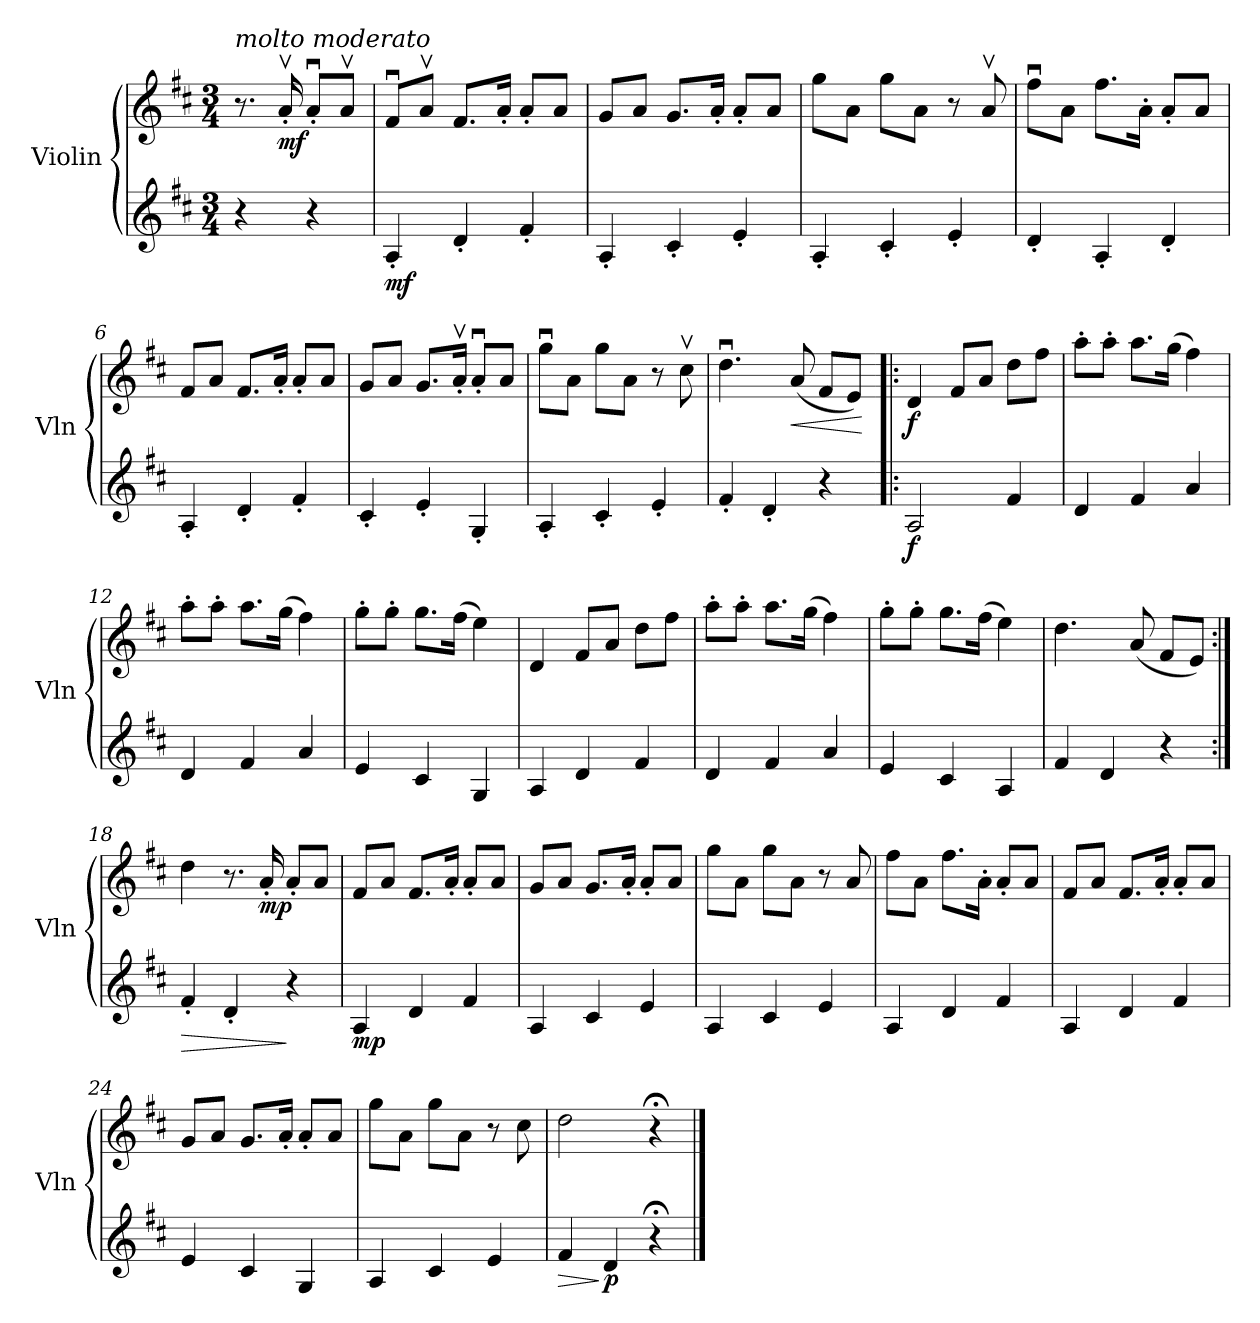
**kern	**dynam	**kern	**dynam
*part2	*part2	*part1	*part1
*staff2	*staff2	*staff1	*staff1
*I"Violin	*	*I"Violin	*
*I'Vln	*	*I'Vln	*
*clefG2	*	*clefG2	*
*k[f#c#]	*	*k[f#c#]	*
*M3/4	*	*M3/4	*
*MM80	*	*MM80	*
=1	=1	=1	=1
!	!	!LO:TX:a:i:t=molto moderato	!
4r	.	8.r	.
!	!	!	!LO:DY:b
.	.	16av'/	mf
4r	.	8au'/L	.
.	.	8av/J	.
=2	=2	=2	=2
!	!LO:DY:b	!	!
4A'/	mf	8f#u/L	.
.	.	8av/J	.
4d'/	.	8.f#/L	.
.	.	16a'/Jk	.
4f#'/	.	8a'/L	.
.	.	8a/J	.
=3	=3	=3	=3
4A'/	.	8g/L	.
.	.	8a/J	.
4c#'/	.	8.g/L	.
.	.	16a'/Jk	.
4e'/	.	8a'/L	.
.	.	8a/J	.
=4	=4	=4	=4
4A'/	.	8gg\L	.
.	.	8a\J	.
4c#'/	.	8gg\L	.
.	.	8a\J	.
4e'/	.	8r	.
.	.	8av/	.
=5	=5	=5	=5
4d'/	.	8ff#u\L	.
.	.	8a\J	.
4A'/	.	8.ff#\L	.
.	.	16a'\Jk	.
4d'/	.	8a'/L	.
.	.	8a/J	.
!!LO:LB:g=z
=6	=6	=6	=6
4A'/	.	8f#/L	.
.	.	8a/J	.
4d'/	.	8.f#/L	.
.	.	16a'/Jk	.
4f#'/	.	8a'/L	.
.	.	8a/J	.
=7	=7	=7	=7
4c#'/	.	8g/L	.
.	.	8a/J	.
4e'/	.	8.g/L	.
.	.	16av'/Jk	.
4G'/	.	8au'/L	.
.	.	8a/J	.
=8	=8	=8	=8
4A'/	.	8ggu\L	.
.	.	8a\J	.
4c#'/	.	8gg\L	.
.	.	8a\J	.
4e'/	.	8r	.
.	.	8cc#v\	.
=9	=9	=9	=9
4f#'/	.	4.ddu\	.
4d'/	.	.	.
!	!	!	!LO:HP:b
.	.	(8a/	<
4r	.	8f#/L	.
.	.	8e/J)	.
.	.	.	[
!!LO:LB:g=z
=10!|:	=10!|:	=10!|:	=10!|:
!	!LO:DY:b	!	!LO:DY:b
2A/	f	4d/	f
.	.	8f#/L	.
.	.	8a/J	.
4f#/	.	8dd\L	.
.	.	8ff#\J	.
=11	=11	=11	=11
4d/	.	8aa'\L	.
.	.	8aa'\J	.
4f#/	.	8.aa\L	.
.	.	(16gg\Jk	.
4a/	.	4ff#\)	.
=12	=12	=12	=12
4d/	.	8aa'\L	.
.	.	8aa'\J	.
4f#/	.	8.aa\L	.
.	.	(16gg\Jk	.
4a/	.	4ff#\)	.
=13	=13	=13	=13
4e/	.	8gg'\L	.
.	.	8gg'\J	.
4c#/	.	8.gg\L	.
.	.	(16ff#\Jk	.
4G/	.	4ee\)	.
!!LO:LB:g=z
=14	=14	=14	=14
4A/	.	4d/	.
4d/	.	8f#/L	.
.	.	8a/J	.
4f#/	.	8dd\L	.
.	.	8ff#\J	.
=15	=15	=15	=15
4d/	.	8aa'\L	.
.	.	8aa'\J	.
4f#/	.	8.aa\L	.
.	.	(16gg\Jk	.
4a/	.	4ff#\)	.
=16	=16	=16	=16
4e/	.	8gg'\L	.
.	.	8gg'\J	.
4c#/	.	8.gg\L	.
.	.	(16ff#\Jk	.
4A/	.	4ee\)	.
=17	=17	=17	=17
4f#/	.	4.dd\	.
4d/	.	.	.
.	.	(8a/	.
4r	.	8f#/L	.
.	.	8e/J)	.
=18:|!	=18:|!	=18:|!	=18:|!
!	!LO:HP:b	!	!
4f#'/	>	4dd\	.
4d'/	.	8.r	.
!	!	!	!LO:DY:b
.	.	16a'/	mp
4r	]	8a'/L	.
.	.	8a/J	.
!!LO:LB:g=z
=19	=19	=19	=19
!	!LO:DY:b	!	!
4A/	mp	8f#/L	.
.	.	8a/J	.
4d/	.	8.f#/L	.
.	.	16a'/Jk	.
4f#/	.	8a'/L	.
.	.	8a/J	.
=20	=20	=20	=20
4A/	.	8g/L	.
.	.	8a/J	.
4c#/	.	8.g/L	.
.	.	16a'/Jk	.
4e/	.	8a'/L	.
.	.	8a/J	.
=21	=21	=21	=21
4A/	.	8gg\L	.
.	.	8a\J	.
4c#/	.	8gg\L	.
.	.	8a\J	.
4e/	.	8r	.
.	.	8a/	.
=22	=22	=22	=22
4A/	.	8ff#\L	.
.	.	8a\J	.
4d/	.	8.ff#\L	.
.	.	16a'\Jk	.
4f#/	.	8a'/L	.
.	.	8a/J	.
!!LO:LB:g=z
=23	=23	=23	=23
4A/	.	8f#/L	.
.	.	8a/J	.
4d/	.	8.f#/L	.
.	.	16a'/Jk	.
4f#/	.	8a'/L	.
.	.	8a/J	.
=24	=24	=24	=24
4e/	.	8g/L	.
.	.	8a/J	.
4c#/	.	8.g/L	.
.	.	16a'/Jk	.
4G/	.	8a'/L	.
.	.	8a/J	.
=25	=25	=25	=25
4A/	.	8gg\L	.
.	.	8a\J	.
4c#/	.	8gg\L	.
.	.	8a\J	.
4e/	.	8r	.
.	.	8cc#\	.
=26	=26	=26	=26
!	!LO:HP:b	!	!
4f#/	>	2dd\	.
!	!LO:DY:n=1:b	!	!
4d/	] p	.	.
4r;<	.	4r;<	.
==	==	==	==
*-	*-	*-	*-
